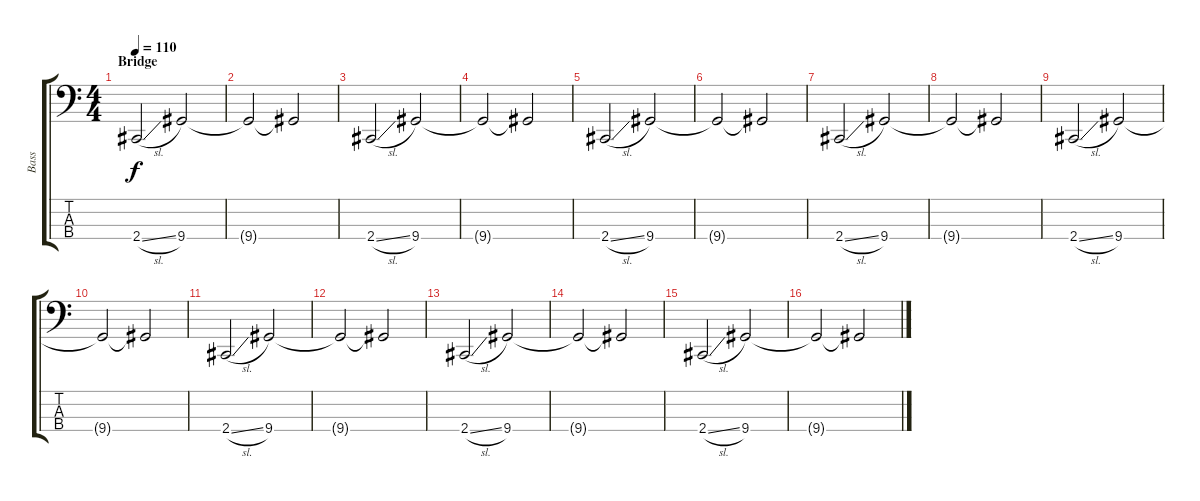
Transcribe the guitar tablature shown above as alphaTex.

\track ("Bass" "Bass") {instrument electricbassfinger}
\staff {score tabs}
\tuning (D2 A1 E1 B0) {hide}
\ts (4 4)
\section ("" "Bridge")
\tempo 110
\clef f4
\ks c
2.4{sl}.2{dy f} 9.4.2 |
9.4{t}.2 9.4{t}.2 |
2.4{sl}.2 9.4.2 |
9.4{t}.2 9.4{t}.2 |
2.4{sl}.2 9.4.2 |
9.4{t}.2 9.4{t}.2 |
2.4{sl}.2 9.4.2 |
9.4{t}.2 9.4{t}.2 |
2.4{sl}.2 9.4.2 |
9.4{t}.2 9.4{t}.2 |
2.4{sl}.2 9.4.2 |
9.4{t}.2 9.4{t}.2 |
2.4{sl}.2 9.4.2 |
9.4{t}.2 9.4{t}.2 |
2.4{sl}.2 9.4.2 |
9.4{t}.2 9.4{t}.2
